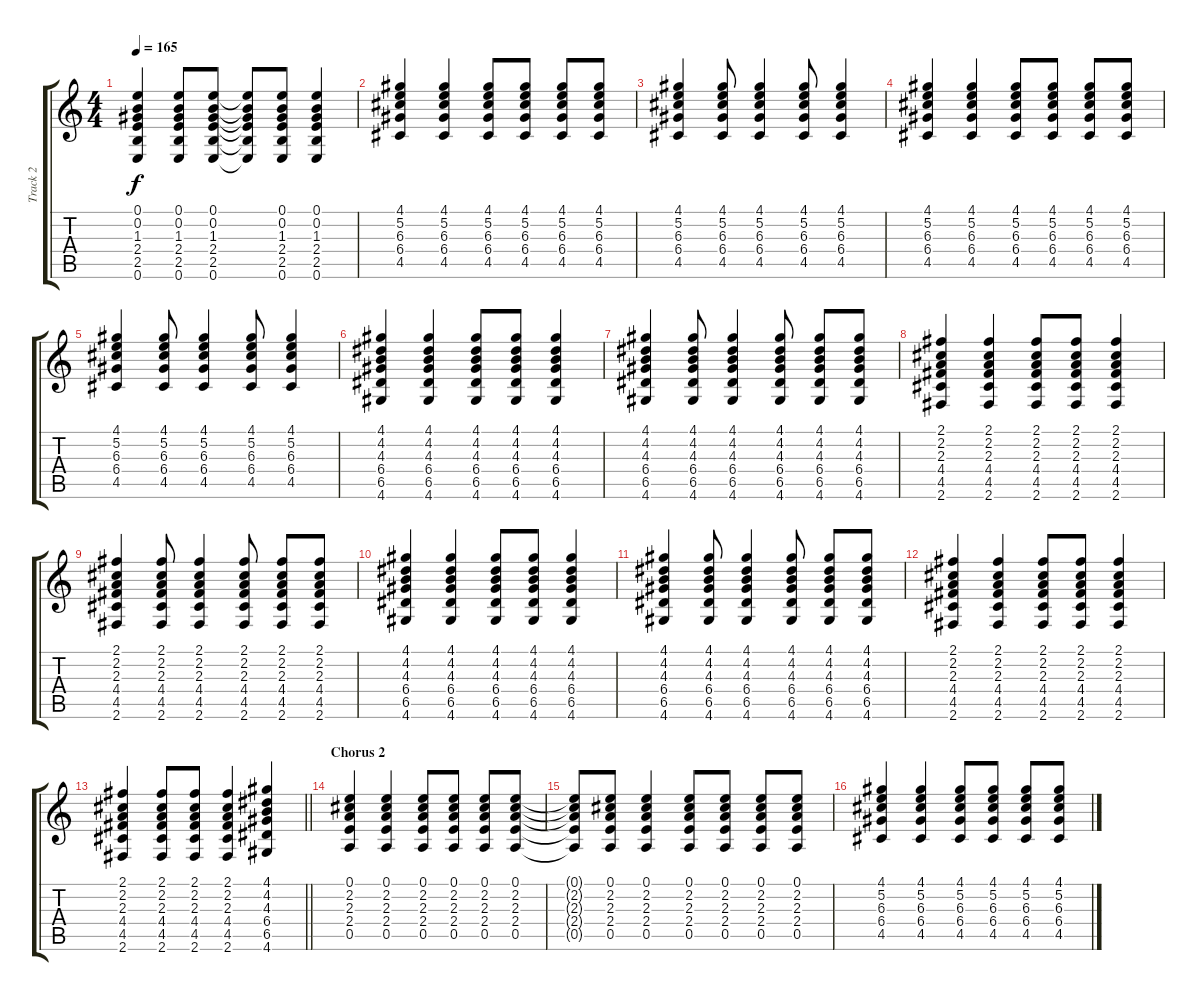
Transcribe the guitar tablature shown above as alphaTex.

\track ("Track 2" "Track 2") {instrument acousticguitarsteel}
\staff {score tabs}
\tuning (E4 B3 G3 D3 A2 E2) {hide}
\ts (4 4)
\tempo 165
\clef g2
\ks c
(0.1 0.2 1.3 2.4 2.5 0.6).4{dy f} (0.1 0.2 1.3 2.4 2.5 0.6).8 (0.1 0.2 1.3 2.4 2.5 0.6).8 (0.1{t} 0.2{t} 1.3{t} 2.4{t} 2.5{t} 0.6{t}).8 (0.1 0.2 1.3 2.4 2.5 0.6).8 (0.1 0.2 1.3 2.4 2.5 0.6).4 |
(4.1 5.2 6.3 6.4 4.5).4 (4.1 5.2 6.3 6.4 4.5).4 (4.1 5.2 6.3 6.4 4.5).8 (4.1 5.2 6.3 6.4 4.5).8 (4.1 5.2 6.3 6.4 4.5).8 (4.1 5.2 6.3 6.4 4.5).8 |
(4.1 5.2 6.3 6.4 4.5).4 (4.1 5.2 6.3 6.4 4.5).8 (4.1 5.2 6.3 6.4 4.5).4 (4.1 5.2 6.3 6.4 4.5).8 (4.1 5.2 6.3 6.4 4.5).4 |
(4.1 5.2 6.3 6.4 4.5).4 (4.1 5.2 6.3 6.4 4.5).4 (4.1 5.2 6.3 6.4 4.5).8 (4.1 5.2 6.3 6.4 4.5).8 (4.1 5.2 6.3 6.4 4.5).8 (4.1 5.2 6.3 6.4 4.5).8 |
(4.1 5.2 6.3 6.4 4.5).4 (4.1 5.2 6.3 6.4 4.5).8 (4.1 5.2 6.3 6.4 4.5).4 (4.1 5.2 6.3 6.4 4.5).8 (4.1 5.2 6.3 6.4 4.5).4 |
(4.1 4.2 4.3 6.4 6.5 4.6).4 (4.1 4.2 4.3 6.4 6.5 4.6).4 (4.1 4.2 4.3 6.4 6.5 4.6).8 (4.1 4.2 4.3 6.4 6.5 4.6).8 (4.1 4.2 4.3 6.4 6.5 4.6).4 |
(4.1 4.2 4.3 6.4 6.5 4.6).4 (4.1 4.2 4.3 6.4 6.5 4.6).8 (4.1 4.2 4.3 6.4 6.5 4.6).4 (4.1 4.2 4.3 6.4 6.5 4.6).8 (4.1 4.2 4.3 6.4 6.5 4.6).8 (4.1 4.2 4.3 6.4 6.5 4.6).8 |
(2.1 2.2 2.3 4.4 4.5 2.6).4 (2.1 2.2 2.3 4.4 4.5 2.6).4 (2.1 2.2 2.3 4.4 4.5 2.6).8 (2.1 2.2 2.3 4.4 4.5 2.6).8 (2.1 2.2 2.3 4.4 4.5 2.6).4 |
(2.1 2.2 2.3 4.4 4.5 2.6).4 (2.1 2.2 2.3 4.4 4.5 2.6).8 (2.1 2.2 2.3 4.4 4.5 2.6).4 (2.1 2.2 2.3 4.4 4.5 2.6).8 (2.1 2.2 2.3 4.4 4.5 2.6).8 (2.1 2.2 2.3 4.4 4.5 2.6).8 |
(4.1 4.2 4.3 6.4 6.5 4.6).4 (4.1 4.2 4.3 6.4 6.5 4.6).4 (4.1 4.2 4.3 6.4 6.5 4.6).8 (4.1 4.2 4.3 6.4 6.5 4.6).8 (4.1 4.2 4.3 6.4 6.5 4.6).4 |
(4.1 4.2 4.3 6.4 6.5 4.6).4 (4.1 4.2 4.3 6.4 6.5 4.6).8 (4.1 4.2 4.3 6.4 6.5 4.6).4 (4.1 4.2 4.3 6.4 6.5 4.6).8 (4.1 4.2 4.3 6.4 6.5 4.6).8 (4.1 4.2 4.3 6.4 6.5 4.6).8 |
(2.1 2.2 2.3 4.4 4.5 2.6).4 (2.1 2.2 2.3 4.4 4.5 2.6).4 (2.1 2.2 2.3 4.4 4.5 2.6).8 (2.1 2.2 2.3 4.4 4.5 2.6).8 (2.1 2.2 2.3 4.4 4.5 2.6).4 |
\barLineRight lightlight
(2.1 2.2 2.3 4.4 4.5 2.6).4 (2.1 2.2 2.3 4.4 4.5 2.6).8 (2.1 2.2 2.3 4.4 4.5 2.6).8 (2.1 2.2 2.3 4.4 4.5 2.6).4 (4.1 4.2 4.3 6.4 6.5 4.6).4 |
\section ("" "Chorus 2")
(0.1 2.2 2.3 2.4 0.5).4 (0.1 2.2 2.3 2.4 0.5).4 (0.1 2.2 2.3 2.4 0.5).8 (0.1 2.2 2.3 2.4 0.5).8 (0.1 2.2 2.3 2.4 0.5).8 (0.1 2.2 2.3 2.4 0.5).8 |
(0.1{t} 2.2{t} 2.3{t} 2.4{t} 0.5{t}).8 (0.1 2.2 2.3 2.4 0.5).8 (0.1 2.2 2.3 2.4 0.5).4 (0.1 2.2 2.3 2.4 0.5).8 (0.1 2.2 2.3 2.4 0.5).8 (0.1 2.2 2.3 2.4 0.5).8 (0.1 2.2 2.3 2.4 0.5).8 |
(4.1 5.2 6.3 6.4 4.5).4 (4.1 5.2 6.3 6.4 4.5).4 (4.1 5.2 6.3 6.4 4.5).8 (4.1 5.2 6.3 6.4 4.5).8 (4.1 5.2 6.3 6.4 4.5).8 (4.1 5.2 6.3 6.4 4.5).8
